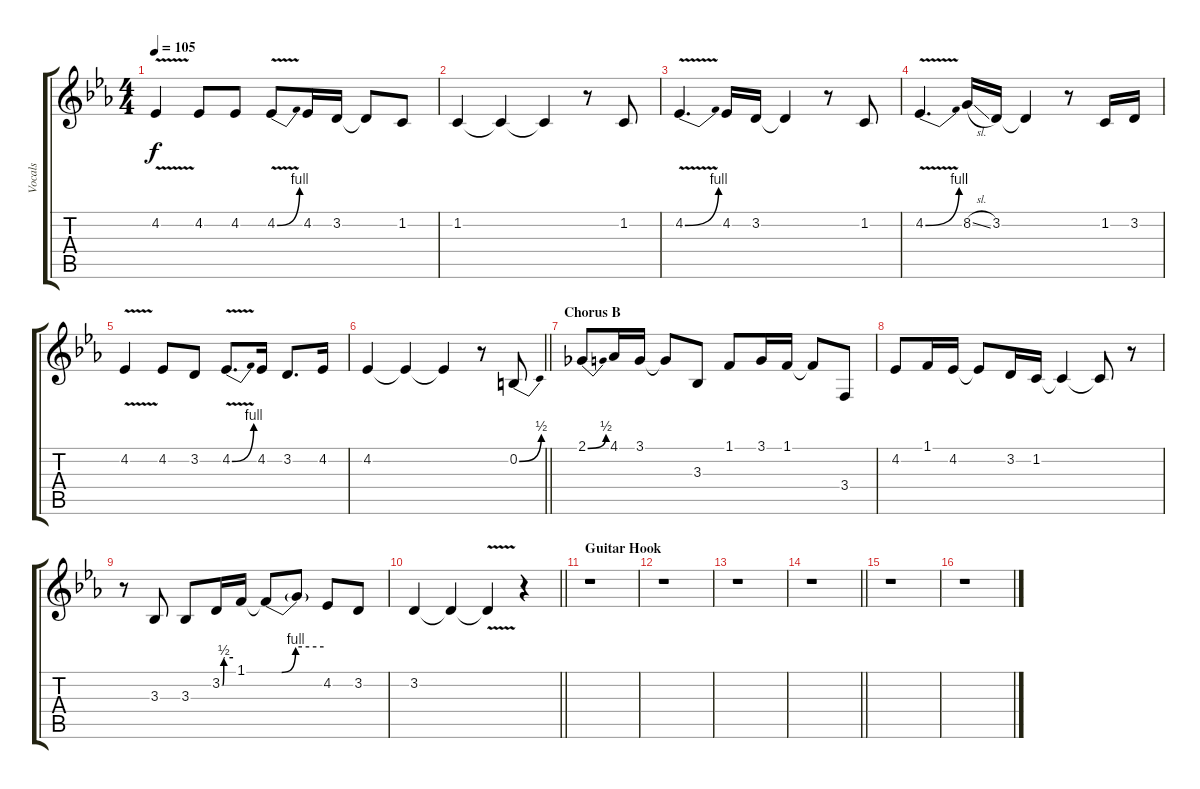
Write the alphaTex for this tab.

\track ("Vocals" "Vocals") {instrument oboe}
\staff {score tabs}
\tuning (E4 B3 G3 D3 A2 E2) {hide}
\ts (4 4)
\tempo 105
\clef g2
\ks eb
4.2{v}.4{dy f} 4.2.8 4.2.8 4.2{be (bend 0 0 60 4) v}.8 4.2.16 3.2.16 3.2{t}.8 1.2.8 |
1.2.4 1.2{t}.4 1.2{t}.4 r.8 1.2.8 |
4.2{be (bend 0 0 60 4) v}.4{d} 4.2.16 3.2.16 3.2{t}.4 r.8 1.2.8 |
4.2{be (bend 0 0 60 4) v}.4{d} 8.2{sl}.16 3.2.16 3.2{t}.4 r.8 1.2.16 3.2.16 |
4.2{v}.4 4.2.8 3.2.8 4.2{be (bend 0 0 60 4) v}.8{d} 4.2.16 3.2.8{d} 4.2.16 |
\barLineRight lightlight
4.2.4 4.2{t}.4 4.2{t}.4 r.8 0.2{be (bend 0 0 60 2)}.8 |
\section ("" "Chorus B")
2.1{be (bend 0 0 60 2)}.8 4.1.16 3.1.16 3.1{t}.8 3.3.8 1.1.8 3.1.16 1.1.16 1.1{t}.8 3.4.8 |
4.2.8 1.1.16 4.2.16 4.2{t}.8 3.2.16 1.2.16 1.2{t}.4 1.2{t}.8 r.8 |
r.8 3.3.8 3.3.8 3.2{be (custom 0 0 4 0 10 2 15 2 60 2)}.16 1.1.16 1.1{be (custom 0 0 15 0 30 4 60 4) t}.8 1.1{t}.8 4.2.8 3.2.8 |
\barLineRight lightlight
3.2.4 3.2{t}.4 3.2{v t}.4 r.4 |
\section ("" "Guitar Hook")
r.1 |
r.1 |
r.1 |
\barLineRight lightlight
r.1 |
r.1 |
r.1
